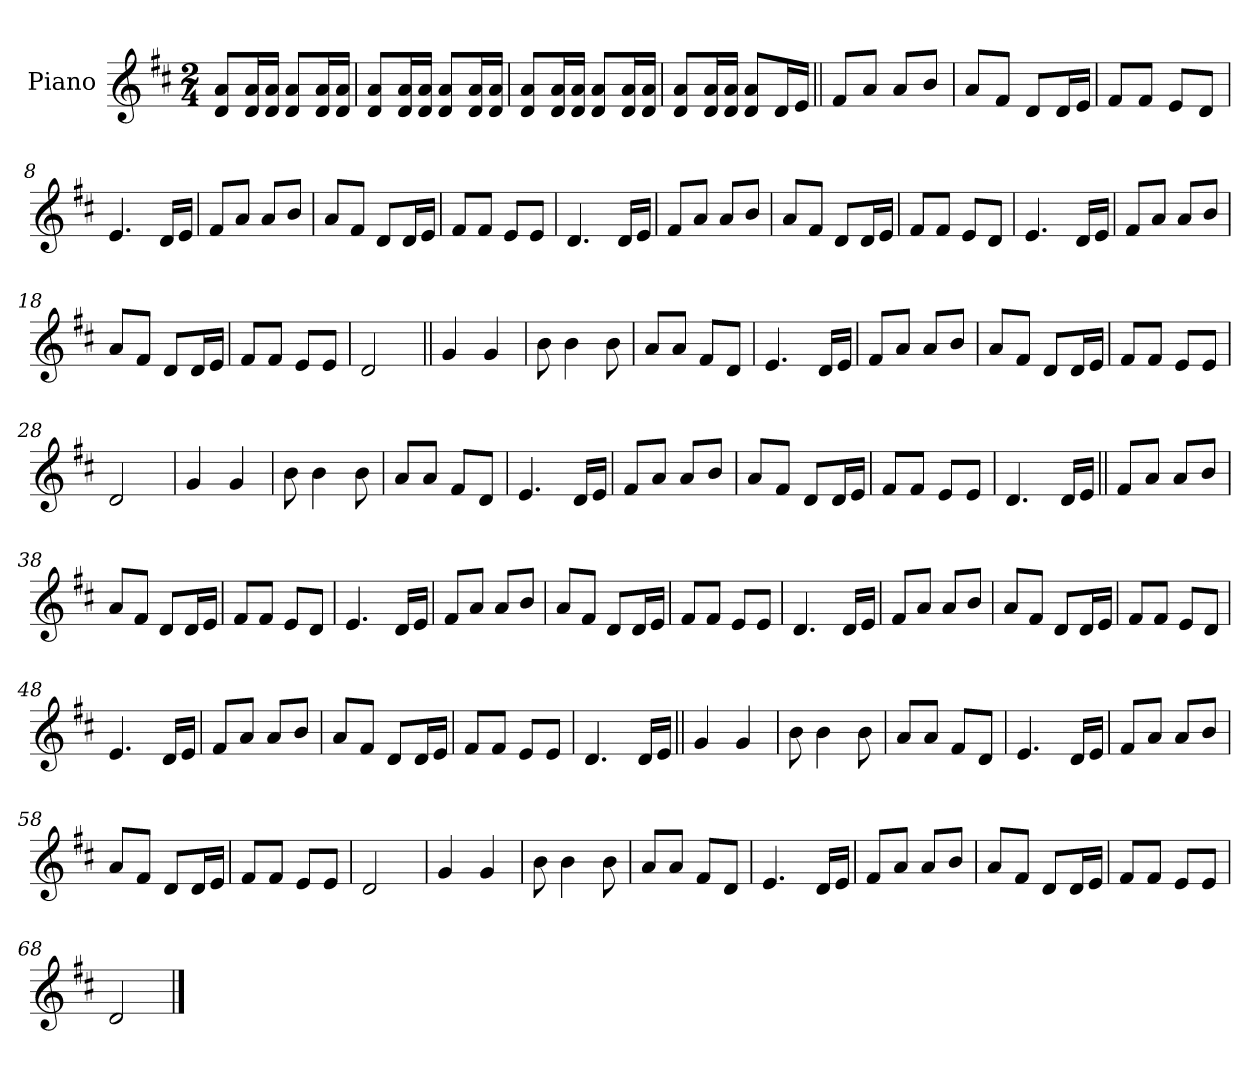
**kern
*part1
*staff1
*I"Piano
*I'Pno.
*clefG2
*k[f#c#]
*M2/4
*MM106
=1
8d! 8a!L
16d! 16a!L
16d! 16a!JJ
8d! 8a!L
16d! 16a!L
16d! 16a!JJ
=2
8d! 8a!L
16d! 16a!L
16d! 16a!JJ
8d! 8a!L
16d! 16a!L
16d! 16a!JJ
=3
8d! 8a!L
16d! 16a!L
16d! 16a!JJ
8d! 8a!L
16d! 16a!L
16d! 16a!JJ
=4
8d! 8a!L
16d! 16a!L
16d! 16a!JJ
8d! 8a!L
16dL
16eJJ
=5||
8f#L
8aJ
8aL
8bJ
=6
8aL
8f#J
8dL
16dL
16eJJ
=7
8f#L
8f#J
8eL
8dJ
=8
4.e
16dLL
16eJJ
=9
8f#L
8aJ
8aL
8bJ
=10
8aL
8f#J
8dL
16dL
16eJJ
=11
8f#L
8f#J
8eL
8eJ
=12
4.d
16dLL
16eJJ
=13
8f#L
8aJ
8aL
8bJ
=14
8aL
8f#J
8dL
16dL
16eJJ
=15
8f#L
8f#J
8eL
8dJ
=16
4.e
16dLL
16eJJ
=17
8f#L
8aJ
8aL
8bJ
=18
8aL
8f#J
8dL
16dL
16eJJ
=19
8f#L
8f#J
8eL
8eJ
=20
2d
=21||
4g
4g
=22
8b
4b
8b
=23
8aL
8aJ
8f#L
8dJ
=24
4.e
16dLL
16eJJ
=25
8f#L
8aJ
8aL
8bJ
=26
8aL
8f#J
8dL
16dL
16eJJ
=27
8f#L
8f#J
8eL
8eJ
=28
2d
=29
4g
4g
=30
8b
4b
8b
=31
8aL
8aJ
8f#L
8dJ
=32
4.e
16dLL
16eJJ
=33
8f#L
8aJ
8aL
8bJ
=34
8aL
8f#J
8dL
16dL
16eJJ
=35
8f#L
8f#J
8eL
8eJ
=36
4.d
16dLL
16eJJ
=37||
8f#L
8aJ
8aL
8bJ
=38
8aL
8f#J
8dL
16dL
16eJJ
=39
8f#L
8f#J
8eL
8dJ
=40
4.e
16dLL
16eJJ
=41
8f#L
8aJ
8aL
8bJ
=42
8aL
8f#J
8dL
16dL
16eJJ
=43
8f#L
8f#J
8eL
8eJ
=44
4.d
16dLL
16eJJ
=45
8f#L
8aJ
8aL
8bJ
=46
8aL
8f#J
8dL
16dL
16eJJ
=47
8f#L
8f#J
8eL
8dJ
=48
4.e
16dLL
16eJJ
=49
8f#L
8aJ
8aL
8bJ
=50
8aL
8f#J
8dL
16dL
16eJJ
=51
8f#L
8f#J
8eL
8eJ
=52
4.d
16dLL
16eJJ
=53||
4g
4g
=54
8b
4b
8b
=55
8aL
8aJ
8f#L
8dJ
=56
4.e
16dLL
16eJJ
=57
8f#L
8aJ
8aL
8bJ
=58
8aL
8f#J
8dL
16dL
16eJJ
=59
8f#L
8f#J
8eL
8eJ
=60
2d
=61
4g
4g
=62
8b
4b
8b
=63
8aL
8aJ
8f#L
8dJ
=64
4.e
16dLL
16eJJ
=65
8f#L
8aJ
8aL
8bJ
=66
8aL
8f#J
8dL
16dL
16eJJ
=67
8f#L
8f#J
8eL
8eJ
=68
2d
==
*-
